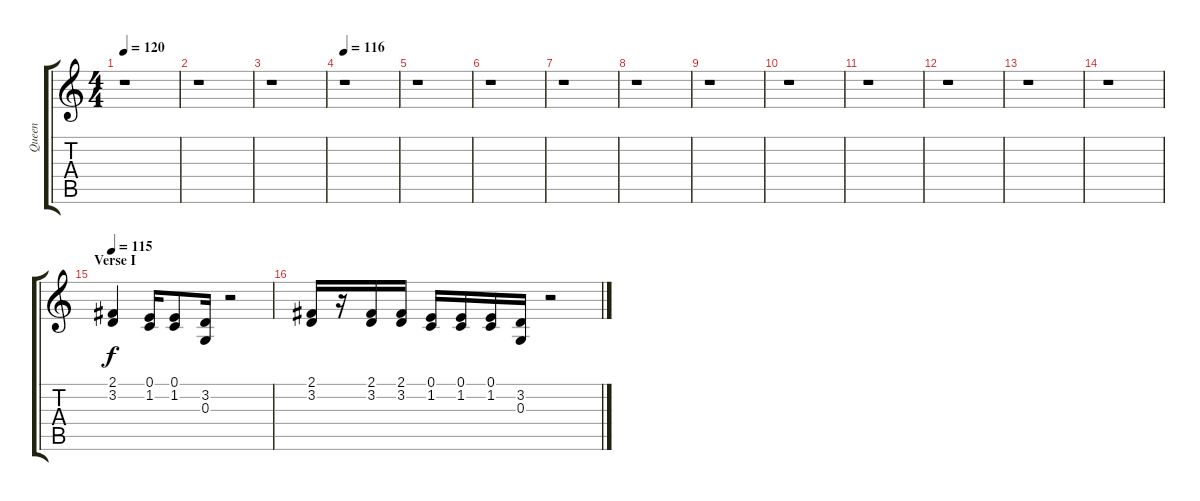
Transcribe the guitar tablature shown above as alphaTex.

\track ("Queen" "Queen") {instrument synthvoice}
\staff {score tabs}
\tuning (E4 B3 G3 D3 A2 E2) {hide}
\ts (4 4)
\tempo 120
\tempo 115
\tempo 120
\clef g2
\ks c
r.1{dy f instrument synthvoice} |
r.1 |
r.1 |
\tempo 116
r.1 |
r.1 |
r.1 |
r.1 |
r.1 |
r.1 |
r.1 |
r.1 |
r.1 |
r.1 |
r.1 |
\section ("" "Verse I")
\tempo 115
(2.1 3.2).4 (0.1 1.2).16 (0.1 1.2).8 (3.2 0.3).16 r.2 |
(2.1 3.2).16 r.16 (2.1 3.2).16 (2.1 3.2).16 (0.1 1.2).16 (0.1 1.2).16 (0.1 1.2).16 (3.2 0.3).16 r.2
